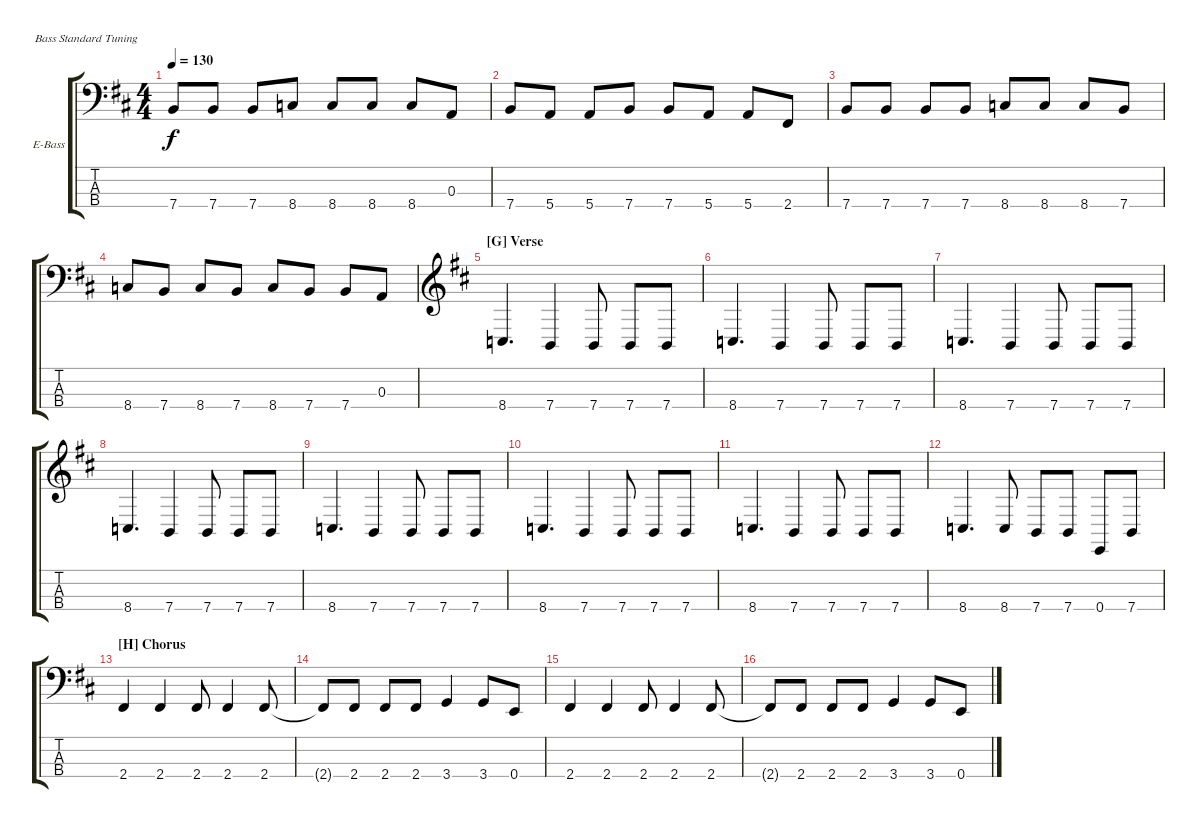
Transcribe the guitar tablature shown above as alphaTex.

\defaultSystemsLayout 4
\bracketExtendMode groupsimilarinstruments
\firstSystemTrackNameOrientation horizontal
\otherSystemsTrackNameOrientation horizontal
\track ("Bass" "E-Bass") {instrument electricbassfinger}
\staff {score tabs}
\tuning (G2 D2 A1 E1)
\ts (4 4)
\tempo 130
\clef f4
\scale
1.06305
\ks d
7.4.8{dy f} 7.4.8 7.4.8 8.4.8 8.4.8 8.4.8 8.4.8 0.3.8 |
\scale
0.936948 7.4.8 5.4.8 5.4.8 7.4.8 7.4.8 5.4.8 5.4.8 2.4.8 |
\scale
1.06305 7.4.8 7.4.8 7.4.8 7.4.8 8.4.8 8.4.8 8.4.8 7.4.8 |
\scale
0.936948 8.4.8 7.4.8 8.4.8 7.4.8 8.4.8 7.4.8 7.4.8 0.3.8 |
\section ("G" "Verse")
\clef g2
\scale
1.06305 8.4.4{d} 7.4.4 7.4.8 7.4.8 7.4.8 |
\scale
0.936948 8.4.4{d} 7.4.4 7.4.8 7.4.8 7.4.8 |
\scale
1.06305 8.4.4{d} 7.4.4 7.4.8 7.4.8 7.4.8 |
\scale
0.936948 8.4.4{d} 7.4.4 7.4.8 7.4.8 7.4.8 |
\scale
1.06305 8.4.4{d} 7.4.4 7.4.8 7.4.8 7.4.8 |
\scale
0.936948 8.4.4{d} 7.4.4 7.4.8 7.4.8 7.4.8 |
\scale
1.06305 8.4.4{d} 7.4.4 7.4.8 7.4.8 7.4.8 |
\scale
0.936948 8.4.4{d} 8.4.8 7.4.8 7.4.8 0.4.8 7.4.8 |
\section ("H" "Chorus")
\clef f4
\scale
1.06305 2.4.4 2.4.4 2.4.8 2.4.4 2.4.8 |
\scale
0.936948 2.4{t}.8 2.4.8 2.4.8 2.4.8 3.4.4 3.4.8 0.4.8 |
\scale
1.06305 2.4.4 2.4.4 2.4.8 2.4.4 2.4.8 |
\scale
0.936948 2.4{t}.8 2.4.8 2.4.8 2.4.8 3.4.4 3.4.8 0.4.8
